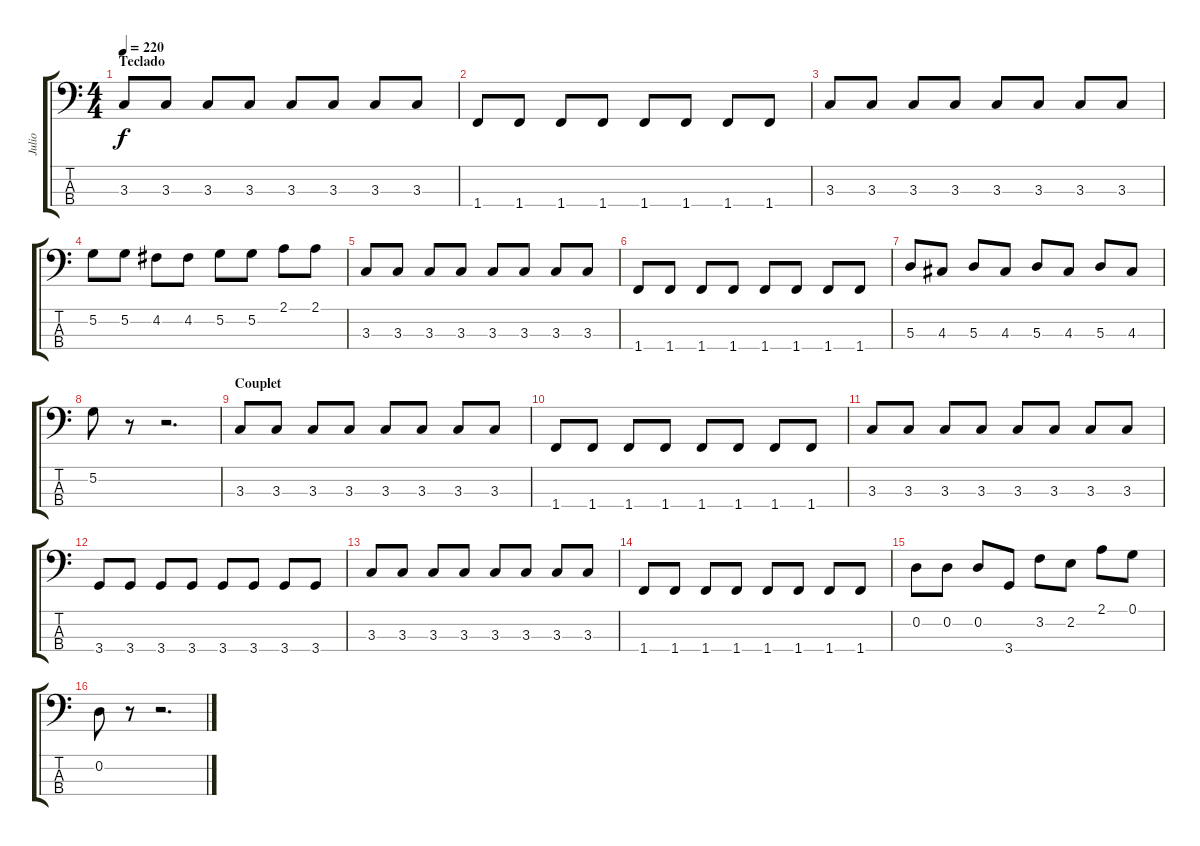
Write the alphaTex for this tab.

\track ("Julio" "Julio") {instrument electricbassfinger}
\staff {score tabs}
\tuning (G2 D2 A1 E1) {hide}
\ts (4 4)
\section ("" "Teclado")
\tempo 220
\clef f4
\ks c
3.3.8{dy f instrument electricbassfinger} 3.3.8 3.3.8 3.3.8 3.3.8 3.3.8 3.3.8 3.3.8 |
1.4.8 1.4.8 1.4.8 1.4.8 1.4.8 1.4.8 1.4.8 1.4.8 |
3.3.8 3.3.8 3.3.8 3.3.8 3.3.8 3.3.8 3.3.8 3.3.8 |
5.2.8 5.2.8 4.2.8 4.2.8 5.2.8 5.2.8 2.1.8 2.1.8 |
3.3.8 3.3.8 3.3.8 3.3.8 3.3.8 3.3.8 3.3.8 3.3.8 |
1.4.8 1.4.8 1.4.8 1.4.8 1.4.8 1.4.8 1.4.8 1.4.8 |
5.3.8 4.3.8 5.3.8 4.3.8 5.3.8 4.3.8 5.3.8 4.3.8 |
5.2.8 r.8 r.2{d} |
\section ("" "Couplet")
3.3.8 3.3.8 3.3.8 3.3.8 3.3.8 3.3.8 3.3.8 3.3.8 |
1.4.8 1.4.8 1.4.8 1.4.8 1.4.8 1.4.8 1.4.8 1.4.8 |
3.3.8 3.3.8 3.3.8 3.3.8 3.3.8 3.3.8 3.3.8 3.3.8 |
3.4.8 3.4.8 3.4.8 3.4.8 3.4.8 3.4.8 3.4.8 3.4.8 |
3.3.8 3.3.8 3.3.8 3.3.8 3.3.8 3.3.8 3.3.8 3.3.8 |
1.4.8 1.4.8 1.4.8 1.4.8 1.4.8 1.4.8 1.4.8 1.4.8 |
0.2.8 0.2.8 0.2.8 3.4.8 3.2.8 2.2.8 2.1.8 0.1.8 |
0.2.8 r.8 r.2{d}
